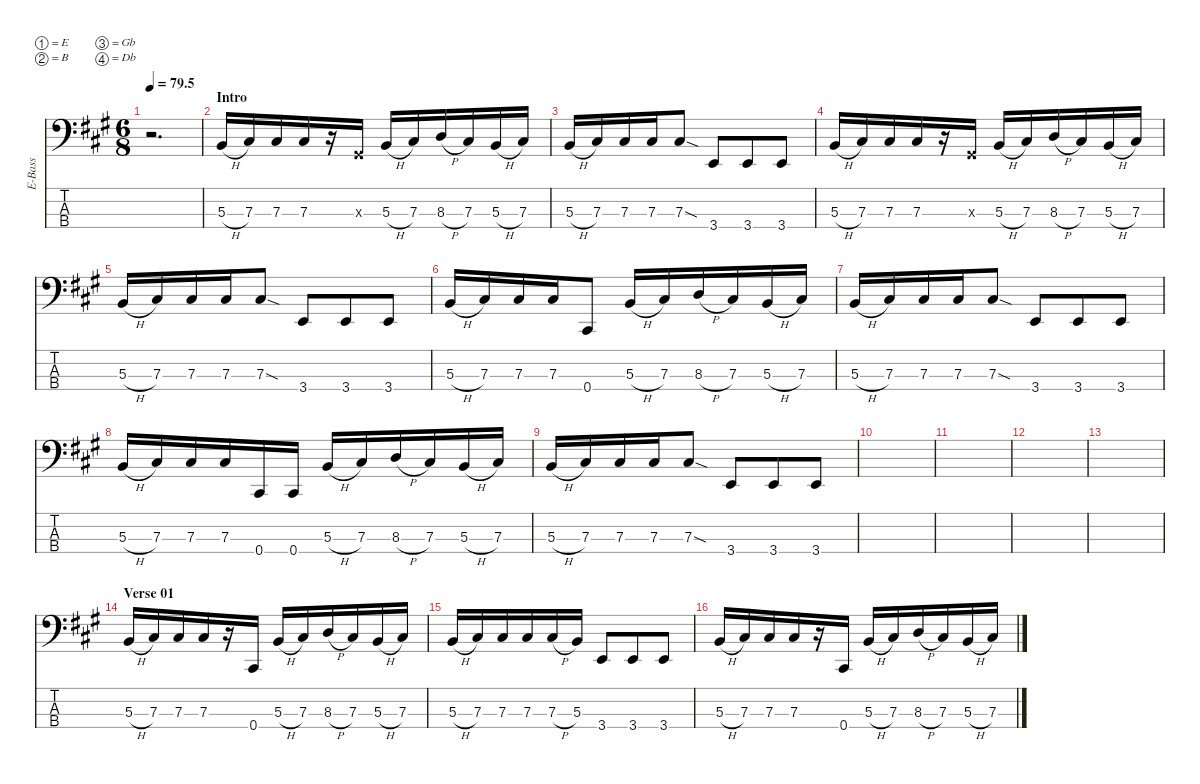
\defaultSystemsLayout 4
\hideDynamics
\bracketExtendMode nobrackets
\otherSystemsTrackNameOrientation horizontal
\track ("Electric Bass" "E-Bass") {instrument electricbassfinger}
\staff {score tabs}
\tuning (E2 B1 Gb1 Db1)
\ts (6 8)
\tempo
79.5
\accidentals auto
\clef f4
\ottava regular
\simile none
\scale
0.487395
\ks a
r.2{d dy f instrument electricbassfinger beam Down} |
\section ("" "Intro")
\scale
0.256303 5.3{h acc forcenatural}.16{beam Up} 7.3{acc #}.16{beam Up} 7.3{acc #}.16{beam Up} 7.3{acc #}.16{beam Up} r.16{beam Up} 2.3{x acc #}.16{beam Up} 5.3{h acc forcenatural}.16{beam Up} 7.3{acc #}.16{beam Up} 8.3{h acc forcenatural}.16{beam Up} 7.3{acc #}.16{beam Up} 5.3{h acc forcenatural}.16{beam Up} 7.3{acc #}.16{beam Up} |
\scale
0.256303 5.3{h acc forcenatural}.16{beam Up} 7.3{acc #}.16{beam Up} 7.3{acc #}.16{beam Up} 7.3{acc #}.16{beam Up} 7.3{sod acc #}.8{beam Up} 3.4{acc forcenatural}.8{beam Up} 3.4{acc forcenatural}.8{beam Up} 3.4{acc forcenatural}.8{beam Up} |
5.3{h acc forcenatural}.16{beam Up} 7.3{acc #}.16{beam Up} 7.3{acc #}.16{beam Up} 7.3{acc #}.16{beam Up} r.16{beam Up} 2.3{x acc #}.16{beam Up} 5.3{h acc forcenatural}.16{beam Up} 7.3{acc #}.16{beam Up} 8.3{h acc forcenatural}.16{beam Up} 7.3{acc #}.16{beam Up} 5.3{h acc forcenatural}.16{beam Up} 7.3{acc #}.16{beam Up} |
5.3{h acc forcenatural}.16{beam Up} 7.3{acc #}.16{beam Up} 7.3{acc #}.16{beam Up} 7.3{acc #}.16{beam Up} 7.3{sod acc #}.8{beam Up} 3.4{acc forcenatural}.8{beam Up} 3.4{acc forcenatural}.8{beam Up} 3.4{acc forcenatural}.8{beam Up} |
5.3{h acc forcenatural}.16{beam Up} 7.3{acc #}.16{beam Up} 7.3{acc #}.16{beam Up} 7.3{acc #}.16{beam Up} 0.4{acc #}.8{beam Up} 5.3{h acc forcenatural}.16{beam Up} 7.3{acc #}.16{beam Up} 8.3{h acc forcenatural}.16{beam Up} 7.3{acc #}.16{beam Up} 5.3{h acc forcenatural}.16{beam Up} 7.3{acc #}.16{beam Up} |
5.3{h acc forcenatural}.16{beam Up} 7.3{acc #}.16{beam Up} 7.3{acc #}.16{beam Up} 7.3{acc #}.16{beam Up} 7.3{sod acc #}.8{beam Up} 3.4{acc forcenatural}.8{beam Up} 3.4{acc forcenatural}.8{beam Up} 3.4{acc forcenatural}.8{beam Up} |
5.3{h acc forcenatural}.16{beam Up} 7.3{acc #}.16{beam Up} 7.3{acc #}.16{beam Up} 7.3{acc #}.16{beam Up} 0.4{acc #}.16{beam Up} 0.4{acc #}.16{beam Up} 5.3{h acc forcenatural}.16{beam Up} 7.3{acc #}.16{beam Up} 8.3{h acc forcenatural}.16{beam Up} 7.3{acc #}.16{beam Up} 5.3{h acc forcenatural}.16{beam Up} 7.3{acc #}.16{beam Up} |
5.3{h acc forcenatural}.16{beam Up} 7.3{acc #}.16{beam Up} 7.3{acc #}.16{beam Up} 7.3{acc #}.16{beam Up} 7.3{sod acc #}.8{beam Up} 3.4{acc forcenatural}.8{beam Up} 3.4{acc forcenatural}.8{beam Up} 3.4{acc forcenatural}.8{beam Up} |
|
|
|
|
\section ("" "Verse 01")
5.3{h acc forcenatural}.16{beam Up} 7.3{acc #}.16{beam Up} 7.3{acc #}.16{beam Up} 7.3{acc #}.16{beam Up} r.16{beam Up} 0.4{acc #}.16{beam Up} 5.3{h acc forcenatural}.16{beam Up} 7.3{acc #}.16{beam Up} 8.3{h acc forcenatural}.16{beam Up} 7.3{acc #}.16{beam Up} 5.3{h acc forcenatural}.16{beam Up} 7.3{acc #}.16{beam Up} |
5.3{h acc forcenatural}.16{beam Up} 7.3{acc #}.16{beam Up} 7.3{acc #}.16{beam Up} 7.3{acc #}.16{beam Up} 7.3{h acc #}.16{beam Up} 5.3{acc forcenatural}.16{beam Up} 3.4{acc forcenatural}.8{beam Up} 3.4{acc forcenatural}.8{beam Up} 3.4{acc forcenatural}.8{beam Up} |
5.3{h acc forcenatural}.16{beam Up} 7.3{acc #}.16{beam Up} 7.3{acc #}.16{beam Up} 7.3{acc #}.16{beam Up} r.16{beam Up} 0.4{acc #}.16{beam Up} 5.3{h acc forcenatural}.16{beam Up} 7.3{acc #}.16{beam Up} 8.3{h acc forcenatural}.16{beam Up} 7.3{acc #}.16{beam Up} 5.3{h acc forcenatural}.16{beam Up} 7.3{acc #}.16{beam Up}
